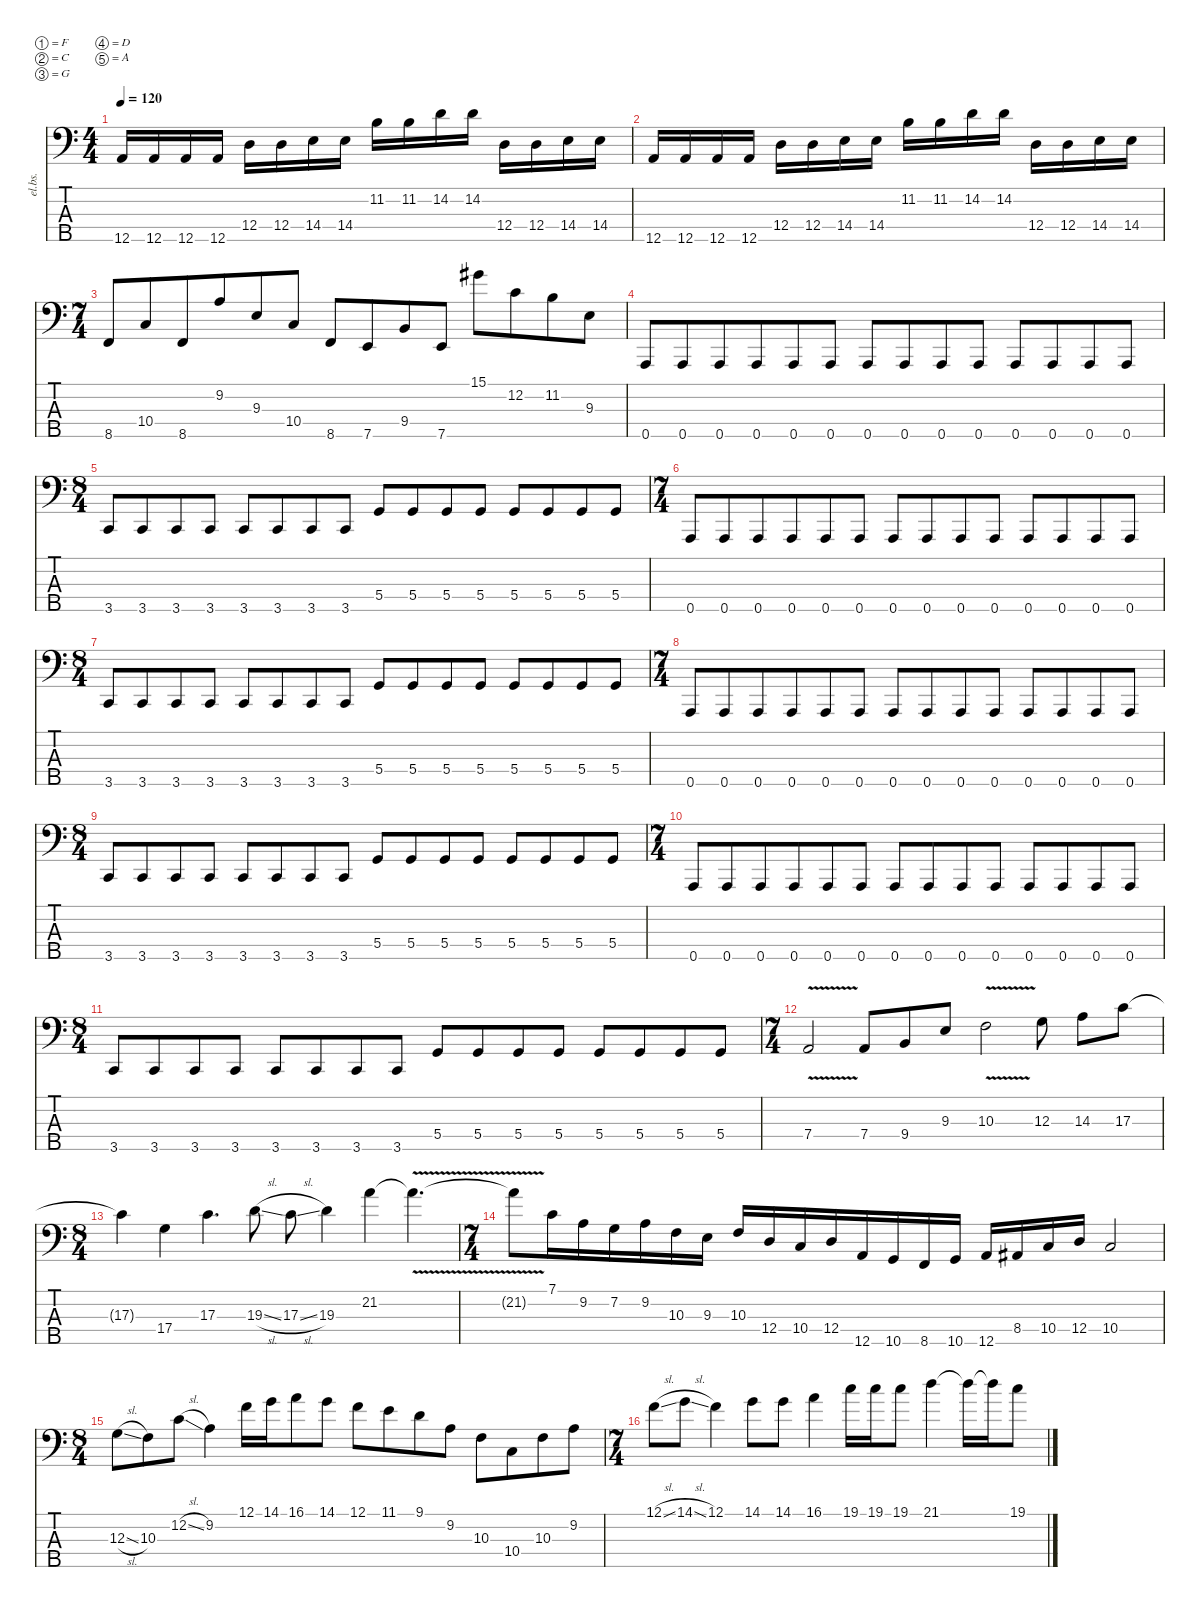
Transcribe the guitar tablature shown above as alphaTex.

\defaultSystemsLayout 4
\hideDynamics
\bracketExtendMode nobrackets
\otherSystemsTrackNameOrientation horizontal
\track ("Bass" "el.bs.") {instrument electricbassfinger}
\staff {score tabs}
\tuning (F2 C2 G1 D1 A0)
\ts (4 4)
\tempo 120
\clef f4
\ks c
12.5.16{dy fff beam Up} 12.5.16{beam Up} 12.5.16{beam Up} 12.5.16{beam Up} 12.4.16{beam Down} 12.4.16{beam Down} 14.4.16{beam Down} 14.4.16{beam Down} 11.2.16{beam Down} 11.2.16{beam Down} 14.2.16{beam Down} 14.2.16{beam Down} 12.4.16{beam Down} 12.4.16{beam Down} 14.4.16{beam Down} 14.4.16{beam Down} |
12.5.16{beam Up} 12.5.16{beam Up} 12.5.16{beam Up} 12.5.16{beam Up} 12.4.16{beam Down} 12.4.16{beam Down} 14.4.16{beam Down} 14.4.16{beam Down} 11.2.16{beam Down} 11.2.16{beam Down} 14.2.16{beam Down} 14.2.16{beam Down} 12.4.16{beam Down} 12.4.16{beam Down} 14.4.16{beam Down} 14.4.16{beam Down} |
\ts (7 4)
\beaming (8 6 4 4)
8.5.8{beam Up} 10.4.8{beam Up} 8.5.8{beam Up} 9.2.8{beam Up} 9.3.8{beam Up} 10.4.8{beam Up} 8.5.8{beam Up} 7.5.8{beam Up} 9.4.8{beam Up} 7.5.8{beam Up} 15.1{acc #}.8{beam Down} 12.2.8{beam Down} 11.2.8{beam Down} 9.3.8{beam Down} |
0.5.8{beam Up} 0.5.8{beam Up} 0.5.8{beam Up} 0.5.8{beam Up} 0.5.8{beam Up} 0.5.8{beam Up} 0.5.8{beam Up} 0.5.8{beam Up} 0.5.8{beam Up} 0.5.8{beam Up} 0.5.8{beam Up} 0.5.8{beam Up} 0.5.8{beam Up} 0.5.8{beam Up} |
\ts (8 4)
\beaming (8 4 4 4 4)
3.5.8{beam Up} 3.5.8{beam Up} 3.5.8{beam Up} 3.5.8{beam Up} 3.5.8{beam Up} 3.5.8{beam Up} 3.5.8{beam Up} 3.5.8{beam Up} 5.4.8{beam Up} 5.4.8{beam Up} 5.4.8{beam Up} 5.4.8{beam Up} 5.4.8{beam Up} 5.4.8{beam Up} 5.4.8{beam Up} 5.4.8{beam Up} |
\ts (7 4)
\beaming (8 6 4 4)
0.5.8{beam Up} 0.5.8{beam Up} 0.5.8{beam Up} 0.5.8{beam Up} 0.5.8{beam Up} 0.5.8{beam Up} 0.5.8{beam Up} 0.5.8{beam Up} 0.5.8{beam Up} 0.5.8{beam Up} 0.5.8{beam Up} 0.5.8{beam Up} 0.5.8{beam Up} 0.5.8{beam Up} |
\ts (8 4)
\beaming (8 4 4 4 4)
3.5.8{beam Up} 3.5.8{beam Up} 3.5.8{beam Up} 3.5.8{beam Up} 3.5.8{beam Up} 3.5.8{beam Up} 3.5.8{beam Up} 3.5.8{beam Up} 5.4.8{beam Up} 5.4.8{beam Up} 5.4.8{beam Up} 5.4.8{beam Up} 5.4.8{beam Up} 5.4.8{beam Up} 5.4.8{beam Up} 5.4.8{beam Up} |
\ts (7 4)
\beaming (8 6 4 4)
0.5.8{beam Up} 0.5.8{beam Up} 0.5.8{beam Up} 0.5.8{beam Up} 0.5.8{beam Up} 0.5.8{beam Up} 0.5.8{beam Up} 0.5.8{beam Up} 0.5.8{beam Up} 0.5.8{beam Up} 0.5.8{beam Up} 0.5.8{beam Up} 0.5.8{beam Up} 0.5.8{beam Up} |
\ts (8 4)
\beaming (8 4 4 4 4)
3.5.8{beam Up} 3.5.8{beam Up} 3.5.8{beam Up} 3.5.8{beam Up} 3.5.8{beam Up} 3.5.8{beam Up} 3.5.8{beam Up} 3.5.8{beam Up} 5.4.8{beam Up} 5.4.8{beam Up} 5.4.8{beam Up} 5.4.8{beam Up} 5.4.8{beam Up} 5.4.8{beam Up} 5.4.8{beam Up} 5.4.8{beam Up} |
\ts (7 4)
\beaming (8 6 4 4)
0.5.8{beam Up} 0.5.8{beam Up} 0.5.8{beam Up} 0.5.8{beam Up} 0.5.8{beam Up} 0.5.8{beam Up} 0.5.8{beam Up} 0.5.8{beam Up} 0.5.8{beam Up} 0.5.8{beam Up} 0.5.8{beam Up} 0.5.8{beam Up} 0.5.8{beam Up} 0.5.8{beam Up} |
\ts (8 4)
\beaming (8 4 4 4 4)
3.5.8{beam Up} 3.5.8{beam Up} 3.5.8{beam Up} 3.5.8{beam Up} 3.5.8{beam Up} 3.5.8{beam Up} 3.5.8{beam Up} 3.5.8{beam Up} 5.4.8{beam Up} 5.4.8{beam Up} 5.4.8{beam Up} 5.4.8{beam Up} 5.4.8{beam Up} 5.4.8{beam Up} 5.4.8{beam Up} 5.4.8{beam Up} |
\ts (7 4)
\beaming (8 4 4 4 4)
7.4{v}.2{beam Up} 7.4.8{beam Up} 9.4.8{beam Up} 9.3.8{beam Up} 10.3{v}.2{beam Down} 12.3.8{beam Down} 14.3.8{beam Down} 17.3.8{beam Down} |
\ts (8 4)
\beaming (8 4 4 4 4)
17.3{t}.4{beam Down} 17.4.4{beam Down} 17.3.4{d beam Down} 19.3{sl}.8{beam Down} 17.3{sl}.8{beam Down} 19.3.4{beam Down} 21.2.4{beam Down} 21.2{v t}.4{d beam Down} |
\ts (7 4)
\beaming (8 4 4 4 4)
21.2{v t}.8{beam Down} 7.1.16{beam Down} 9.2.16{beam Down} 7.2.16{beam Down} 9.2.16{beam Down} 10.3.16{beam Down} 9.3.16{beam Down} 10.3.16{beam Up} 12.4.16{beam Up} 10.4.16{beam Up} 12.4.16{beam Up} 12.5.16{beam Up} 10.5.16{beam Up} 8.5.16{beam Up} 10.5.16{beam Up} 12.5.16{beam Up} 8.4{acc #}.16{beam Up} 10.4.16{beam Up} 12.4.16{beam Up} 10.4.2{beam Up} |
\ts (8 4)
\beaming (8 4 4 4 4)
12.3{sl}.8{beam Down} 10.3.8{beam Down} 12.2{sl}.8{beam Down} 9.2.4{beam Down} 12.1.16{beam Down} 14.1.16{beam Down} 16.1.8{beam Down} 14.1.8{beam Down} 12.1.8{beam Down} 11.1.8{beam Down} 9.1.8{beam Down} 9.2.8{beam Down} 10.3.8{beam Down} 10.4.8{beam Down} 10.3.8{beam Down} 9.2.8{beam Down} |
\ts (7 4)
\beaming (8 4 4 4 4)
12.1{sl}.8{beam Down} 14.1{sl}.8{beam Down} 12.1.4{beam Down} 14.1.8{beam Down} 14.1.8{beam Down} 16.1.4{beam Down} 19.1.16{beam Down} 19.1.16{beam Down} 19.1.8{beam Down} 21.1.4{beam Down} 21.1{t}.16{beam Down} 21.1{t}.16{beam Down} 19.1.8{beam Down}
